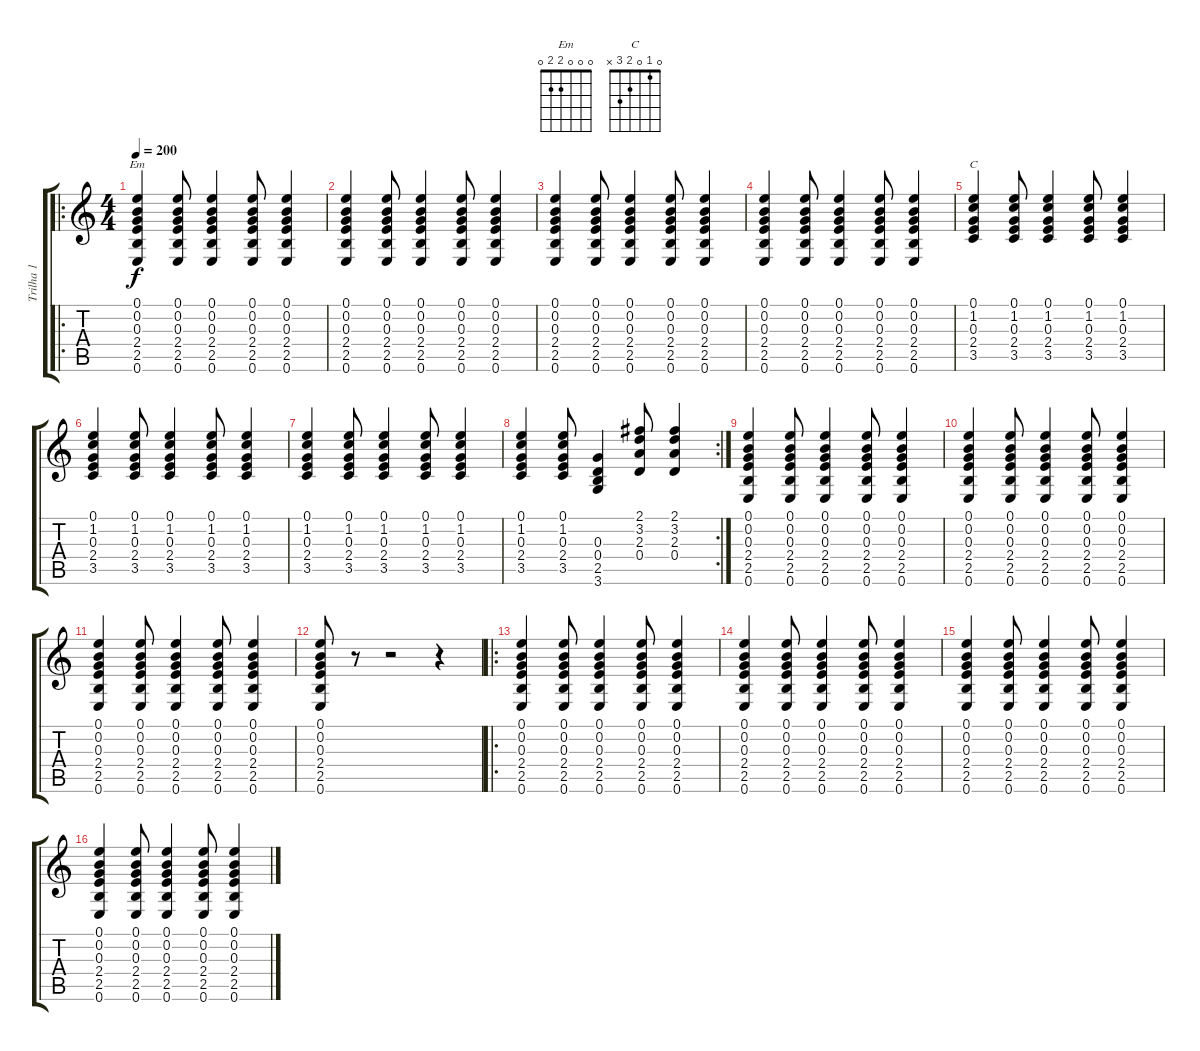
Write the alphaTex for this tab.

\track ("Trilha 1" "Trilha 1") {instrument electricguitarclean}
\staff {score tabs}
\tuning (E4 B3 G3 D3 A2 E2) {hide}
\chord ("Em" 0 0 0 2 2 0)
\chord ("C" 0 1 0 2 3 x)
\ro
\ts (4 4)
\tempo 200
\clef g2
\ks c
(0.1 0.2 0.3 2.4 2.5 0.6).4{ch "Em" dy f instrument electricguitarclean} (0.1 0.2 0.3 2.4 2.5 0.6).8 (0.1 0.2 0.3 2.4 2.5 0.6).4 (0.1 0.2 0.3 2.4 2.5 0.6).8 (0.1 0.2 0.3 2.4 2.5 0.6).4 |
(0.1 0.2 0.3 2.4 2.5 0.6).4 (0.1 0.2 0.3 2.4 2.5 0.6).8 (0.1 0.2 0.3 2.4 2.5 0.6).4 (0.1 0.2 0.3 2.4 2.5 0.6).8 (0.1 0.2 0.3 2.4 2.5 0.6).4 |
(0.1 0.2 0.3 2.4 2.5 0.6).4 (0.1 0.2 0.3 2.4 2.5 0.6).8 (0.1 0.2 0.3 2.4 2.5 0.6).4 (0.1 0.2 0.3 2.4 2.5 0.6).8 (0.1 0.2 0.3 2.4 2.5 0.6).4 |
(0.1 0.2 0.3 2.4 2.5 0.6).4 (0.1 0.2 0.3 2.4 2.5 0.6).8 (0.1 0.2 0.3 2.4 2.5 0.6).4 (0.1 0.2 0.3 2.4 2.5 0.6).8 (0.1 0.2 0.3 2.4 2.5 0.6).4 |
(0.1 1.2 0.3 2.4 3.5).4{ch "C"} (0.1 1.2 0.3 2.4 3.5).8 (0.1 1.2 0.3 2.4 3.5).4 (0.1 1.2 0.3 2.4 3.5).8 (0.1 1.2 0.3 2.4 3.5).4 |
(0.1 1.2 0.3 2.4 3.5).4 (0.1 1.2 0.3 2.4 3.5).8 (0.1 1.2 0.3 2.4 3.5).4 (0.1 1.2 0.3 2.4 3.5).8 (0.1 1.2 0.3 2.4 3.5).4 |
(0.1 1.2 0.3 2.4 3.5).4 (0.1 1.2 0.3 2.4 3.5).8 (0.1 1.2 0.3 2.4 3.5).4 (0.1 1.2 0.3 2.4 3.5).8 (0.1 1.2 0.3 2.4 3.5).4 |
\rc 2
(0.1 1.2 0.3 2.4 3.5).4 (0.1 1.2 0.3 2.4 3.5).8 (0.3 0.4 2.5 3.6).4 (2.1 3.2 2.3 0.4).8 (2.1 3.2 2.3 0.4).4 |
(0.1 0.2 0.3 2.4 2.5 0.6).4 (0.1 0.2 0.3 2.4 2.5 0.6).8 (0.1 0.2 0.3 2.4 2.5 0.6).4 (0.1 0.2 0.3 2.4 2.5 0.6).8 (0.1 0.2 0.3 2.4 2.5 0.6).4 |
(0.1 0.2 0.3 2.4 2.5 0.6).4 (0.1 0.2 0.3 2.4 2.5 0.6).8 (0.1 0.2 0.3 2.4 2.5 0.6).4 (0.1 0.2 0.3 2.4 2.5 0.6).8 (0.1 0.2 0.3 2.4 2.5 0.6).4 |
(0.1 0.2 0.3 2.4 2.5 0.6).4 (0.1 0.2 0.3 2.4 2.5 0.6).8 (0.1 0.2 0.3 2.4 2.5 0.6).4 (0.1 0.2 0.3 2.4 2.5 0.6).8 (0.1 0.2 0.3 2.4 2.5 0.6).4 |
(0.1 0.2 0.3 2.4 2.5 0.6).8 r.8 r.2 r.4 |
\ro
(0.1 0.2 0.3 2.4 2.5 0.6).4 (0.1 0.2 0.3 2.4 2.5 0.6).8 (0.1 0.2 0.3 2.4 2.5 0.6).4 (0.1 0.2 0.3 2.4 2.5 0.6).8 (0.1 0.2 0.3 2.4 2.5 0.6).4 |
(0.1 0.2 0.3 2.4 2.5 0.6).4 (0.1 0.2 0.3 2.4 2.5 0.6).8 (0.1 0.2 0.3 2.4 2.5 0.6).4 (0.1 0.2 0.3 2.4 2.5 0.6).8 (0.1 0.2 0.3 2.4 2.5 0.6).4 |
(0.1 0.2 0.3 2.4 2.5 0.6).4 (0.1 0.2 0.3 2.4 2.5 0.6).8 (0.1 0.2 0.3 2.4 2.5 0.6).4 (0.1 0.2 0.3 2.4 2.5 0.6).8 (0.1 0.2 0.3 2.4 2.5 0.6).4 |
(0.1 0.2 0.3 2.4 2.5 0.6).4 (0.1 0.2 0.3 2.4 2.5 0.6).8 (0.1 0.2 0.3 2.4 2.5 0.6).4 (0.1 0.2 0.3 2.4 2.5 0.6).8 (0.1 0.2 0.3 2.4 2.5 0.6).4
